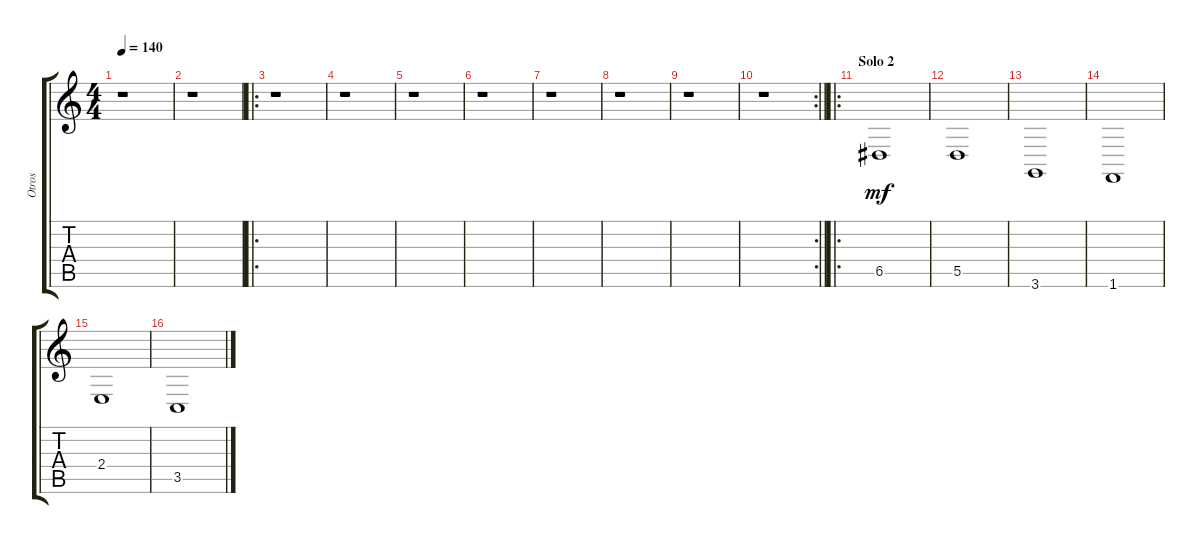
\track ("Otros" "Otros") {instrument lead6voice}
\staff {score tabs}
\tuning (E4 B3 G3 D3 A2 E2) {hide}
\ts (4 4)
\tempo 140
\clef g2
\ks c
r.1{dy mf} |
r.1 |
\ro
r.1 |
r.1 |
r.1 |
r.1 |
r.1 |
r.1 |
r.1 |
\rc 2
\barLineRight lightlight
r.1 |
\ro
\section ("" "Solo 2")
6.5.1{volume 12 balance 8 instrument trombone} |
5.5.1 |
3.6.1 |
1.6.1 |
2.4.1 |
3.5.1
